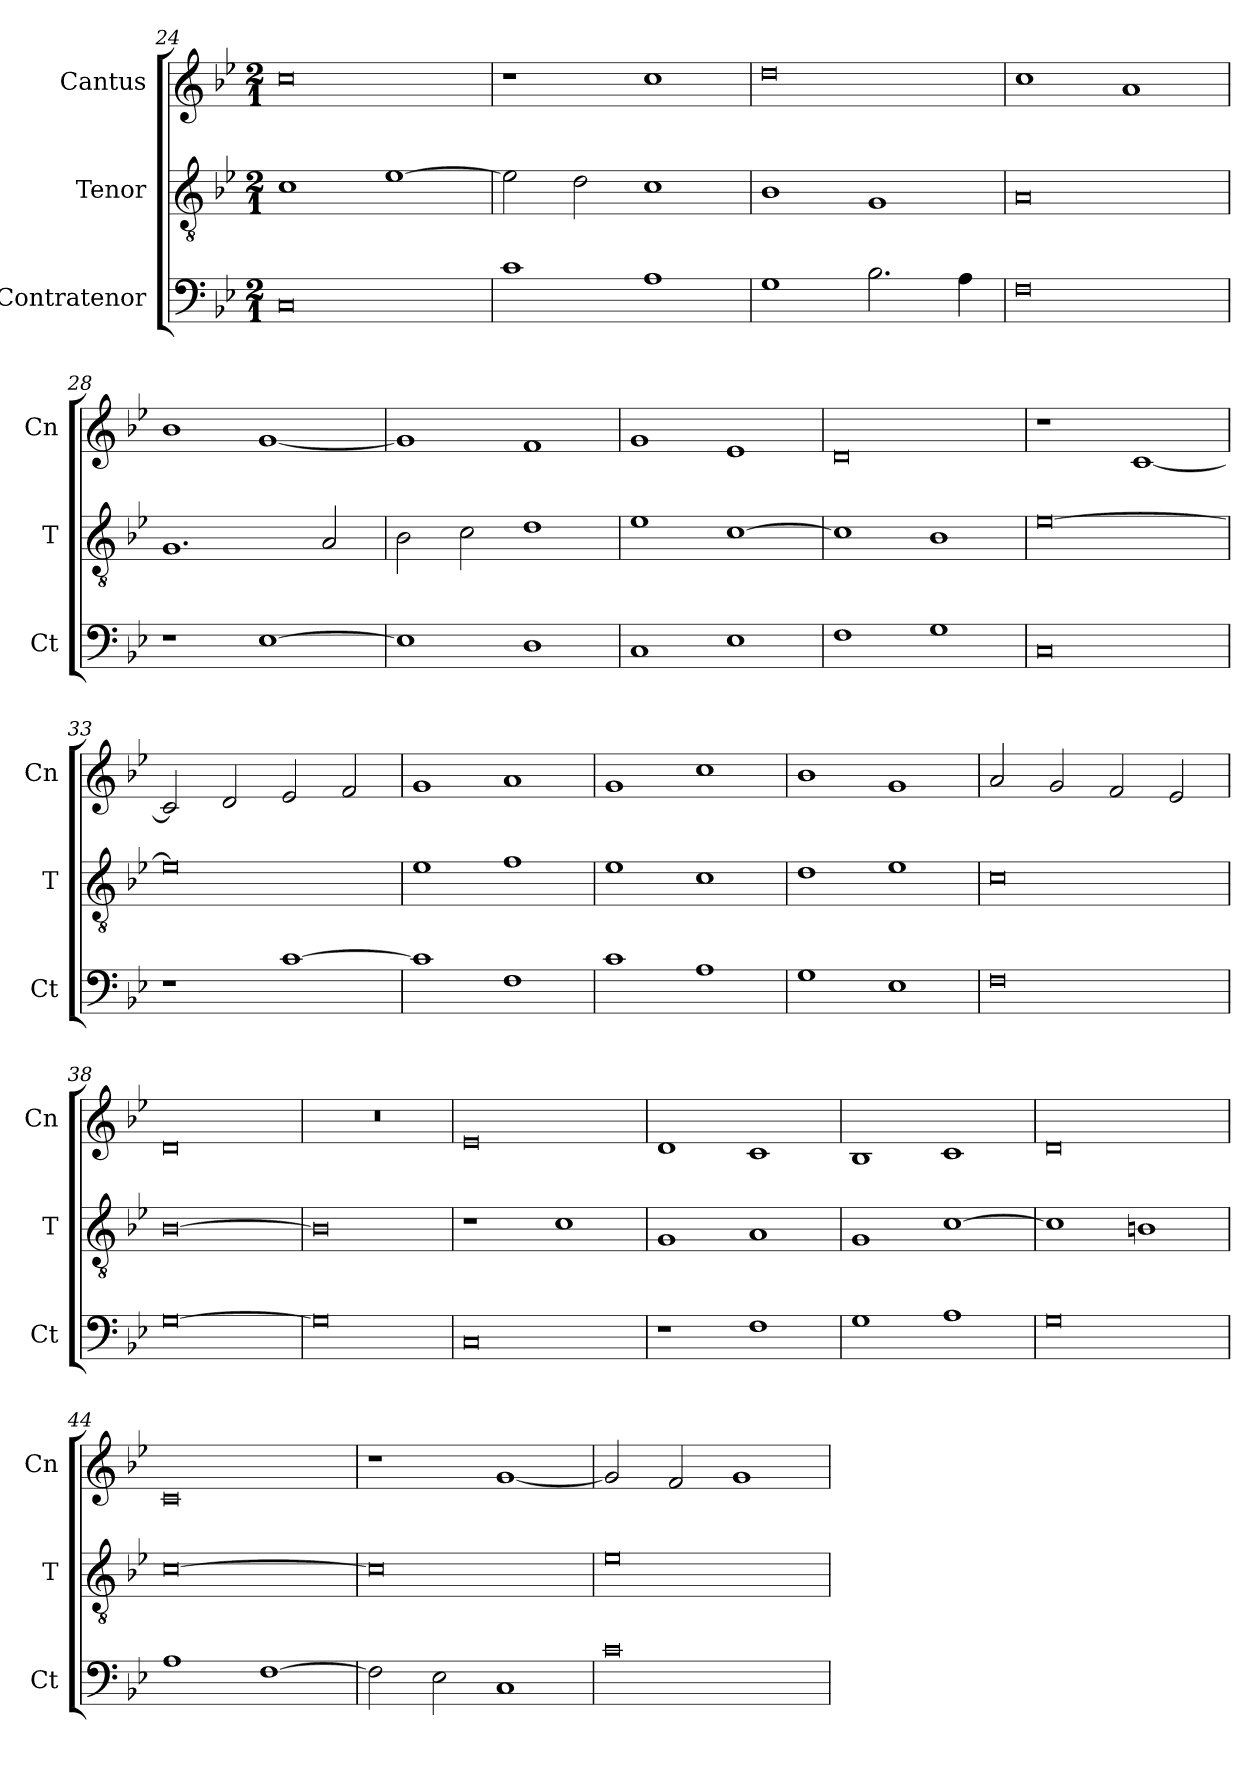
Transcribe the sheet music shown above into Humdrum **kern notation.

**kern	**kern	**kern
*part3	*part2	*part1
*staff3	*staff2	*staff1
*I"Contratenor	*I"Tenor	*I"Cantus
*I'Ct	*I'T	*I'Cn
*clefF4	*clefGv2	*clefG2
*k[b-e-]	*k[b-e-]	*k[b-e-]
*M2/1	*M2/1	*M2/1
=24	=24	=24
0C	1c	0cc
.	[1e-	.
=25	=25	=25
1c	2e-]	1r
.	2d	.
1A	1c	1cc
=26	=26	=26
1G	1B-	0dd
2.B-	1G	.
4A	.	.
=27	=27	=27
0F	0A	1cc
.	.	1a
=28	=28	=28
1r	1.G	1b-
[1E-	.	[1g
.	2A	.
=29	=29	=29
1E-]	2B-	1g]
.	2c	.
1D	1d	1f
=30	=30	=30
1C	1e-	1g
1E-	[1c	1e-
=31	=31	=31
1F	1c]	0d
1G	1B-	.
=32	=32	=32
0C	[0e-	1r
.	.	[1c
=33	=33	=33
1r	0e-]	2c]
.	.	2d
[1c	.	2e-
.	.	2f
=34	=34	=34
1c]	1e-	1g
1F	1f	1a
=35	=35	=35
1c	1e-	1g
1A	1c	1cc
=36	=36	=36
1G	1d	1b-
1E-	1e-	1g
=37	=37	=37
0F	0c	2a
.	.	2g
.	.	2f
.	.	2e-
=38	=38	=38
[0G	[0B-	0d
=39	=39	=39
0G]	0B-]	0r
=40	=40	=40
0C	1r	0e-
.	1c	.
=41	=41	=41
1r	1G	1d
1F	1A	1c
=42	=42	=42
1G	1G	1B-
1A	[1c	1c
=43	=43	=43
0G	1c]	0d
.	1Bn	.
=44	=44	=44
1A	[0c	0c
[1F	.	.
=45	=45	=45
2F]	0c]	1r
2E-	.	.
1C	.	[1g
=46	=46	=46
0c	0e-	2g]
.	.	2f
.	.	1g
=	=	=
*-	*-	*-
